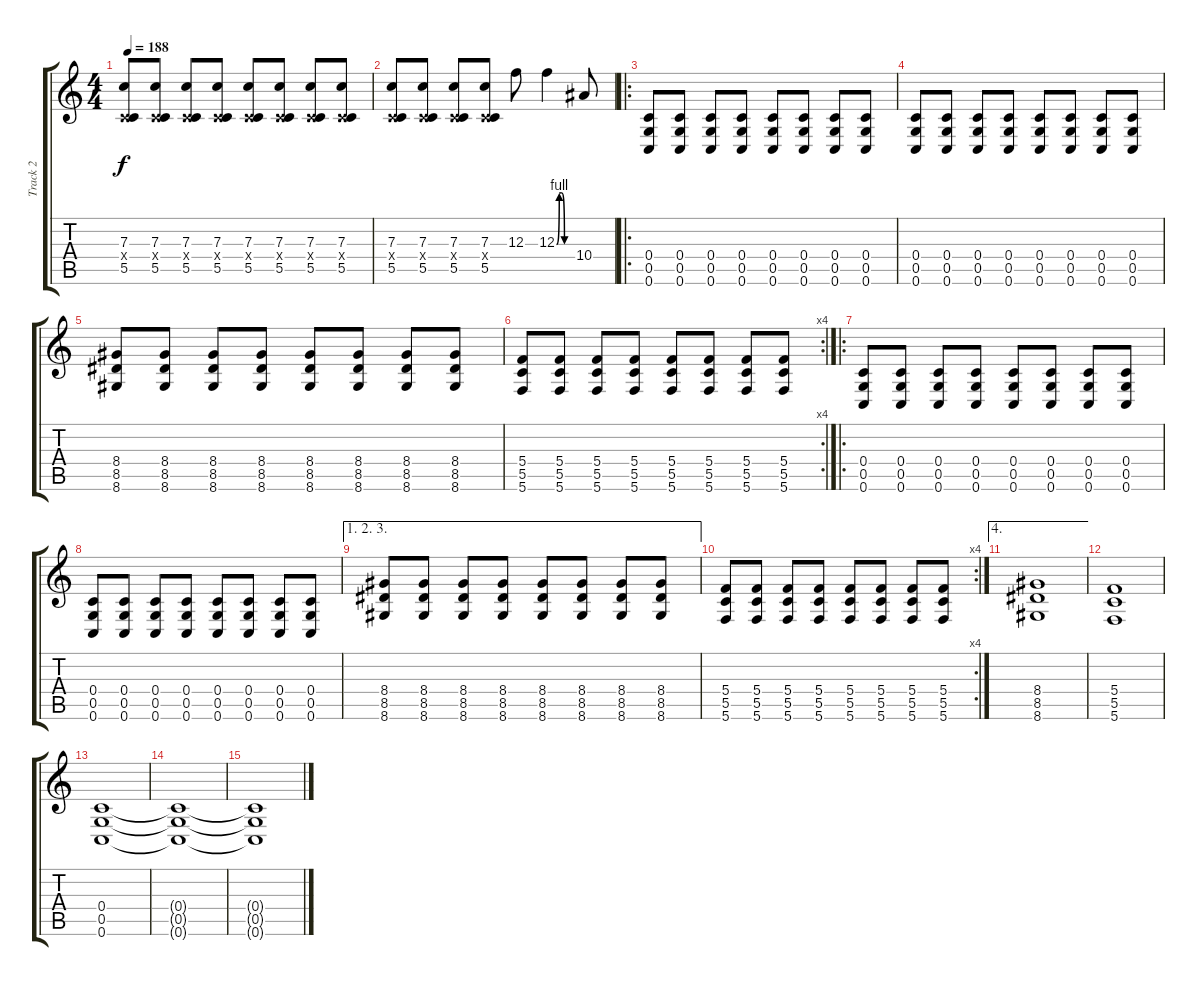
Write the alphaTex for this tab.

\track ("Track 2" "Track 2") {instrument distortionguitar}
\staff {score tabs}
\tuning (D4 A3 F3 C3 G2 C2) {hide}
\ts (4 4)
\tempo 188
\clef g2
\ks c
(7.3 0.4{x} 5.5).8{dy f} (7.3 0.4{x} 5.5).8 (7.3 0.4{x} 5.5).8 (7.3 0.4{x} 5.5).8 (7.3 0.4{x} 5.5).8 (7.3 0.4{x} 5.5).8 (7.3 0.4{x} 5.5).8 (7.3 0.4{x} 5.5).8 |
(7.3 0.4{x} 5.5).8 (7.3 0.4{x} 5.5).8 (7.3 0.4{x} 5.5).8 (7.3 0.4{x} 5.5).8 12.3.8 12.3{be (custom 0 0 10 4 20 4 30 0 60 0)}.4 10.4.8 |
\ro
(0.4 0.5 0.6).8 (0.4 0.5 0.6).8 (0.4 0.5 0.6).8 (0.4 0.5 0.6).8 (0.4 0.5 0.6).8 (0.4 0.5 0.6).8 (0.4 0.5 0.6).8 (0.4 0.5 0.6).8 |
(0.4 0.5 0.6).8 (0.4 0.5 0.6).8 (0.4 0.5 0.6).8 (0.4 0.5 0.6).8 (0.4 0.5 0.6).8 (0.4 0.5 0.6).8 (0.4 0.5 0.6).8 (0.4 0.5 0.6).8 |
(8.4 8.5 8.6).8 (8.4 8.5 8.6).8 (8.4 8.5 8.6).8 (8.4 8.5 8.6).8 (8.4 8.5 8.6).8 (8.4 8.5 8.6).8 (8.4 8.5 8.6).8 (8.4 8.5 8.6).8 |
\rc 4
(5.4 5.5 5.6).8 (5.4 5.5 5.6).8 (5.4 5.5 5.6).8 (5.4 5.5 5.6).8 (5.4 5.5 5.6).8 (5.4 5.5 5.6).8 (5.4 5.5 5.6).8 (5.4 5.5 5.6).8 |
\ro
(0.4 0.5 0.6).8 (0.4 0.5 0.6).8 (0.4 0.5 0.6).8 (0.4 0.5 0.6).8 (0.4 0.5 0.6).8 (0.4 0.5 0.6).8 (0.4 0.5 0.6).8 (0.4 0.5 0.6).8 |
(0.4 0.5 0.6).8 (0.4 0.5 0.6).8 (0.4 0.5 0.6).8 (0.4 0.5 0.6).8 (0.4 0.5 0.6).8 (0.4 0.5 0.6).8 (0.4 0.5 0.6).8 (0.4 0.5 0.6).8 |
\ae (1 2 3)
(8.4 8.5 8.6).8 (8.4 8.5 8.6).8 (8.4 8.5 8.6).8 (8.4 8.5 8.6).8 (8.4 8.5 8.6).8 (8.4 8.5 8.6).8 (8.4 8.5 8.6).8 (8.4 8.5 8.6).8 |
\rc 4
(5.4 5.5 5.6).8 (5.4 5.5 5.6).8 (5.4 5.5 5.6).8 (5.4 5.5 5.6).8 (5.4 5.5 5.6).8 (5.4 5.5 5.6).8 (5.4 5.5 5.6).8 (5.4 5.5 5.6).8 |
\ae 4
(8.4 8.5 8.6).1 |
(5.4 5.5 5.6).1 |
(0.4 0.5 0.6).1 |
(0.4{t} 0.5{t} 0.6{t}).1 |
(0.4{t} 0.5{t} 0.6{t}).1
